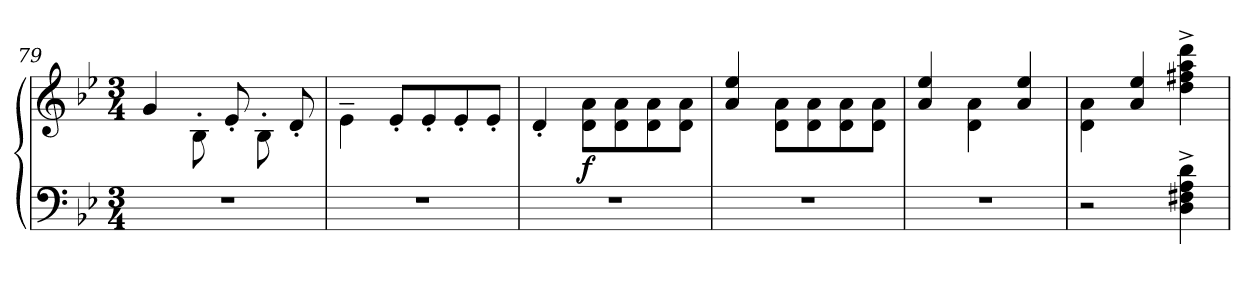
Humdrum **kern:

**kern	**kern	**dynam
*part2	*part1	*part1
*staff2	*staff1	*staff1
*clefF4	*clefG2	*
*k[b-e-]	*k[b-e-]	*
*B-:	*B-:	*
*M3/4	*M3/4	*
=79	=79	=79
2.r	4g/	.
.	8B-'>\	.
.	8e-'</	.
.	8B-'>\	.
.	8d'</	.
=80	=80	=80
2.r	4e-~<\	.
.	8e-'</L	.
.	8e-'</	.
.	8e-'</	.
.	8e-'</J	.
=81	=81	=81
2.r	4d'</	.
!	!	!LO:DY:b
.	8d\ 8a\L	f
.	8d\ 8a\	.
.	8d\ 8a\	.
.	8d\ 8a\J	.
=82	=82	=82
2.r	4a/ 4ee-/	.
.	8d\ 8a\L	.
.	8d\ 8a\	.
.	8d\ 8a\	.
.	8d\ 8a\J	.
=83	=83	=83
2.r	4a/ 4ee-/	.
.	4d\ 4a\	.
.	4a/ 4ee-/	.
!!LO:LB:g=z
=84	=84	=84
2r	4d\ 4a\	.
.	4a/ 4ee-/	.
4D\^< 4F#X\^< 4A\^< 4d\^<	4dd\^> 4ff#X\^> 4aa\^> 4ddd\^>	.
=	=	=
*-	*-	*-
